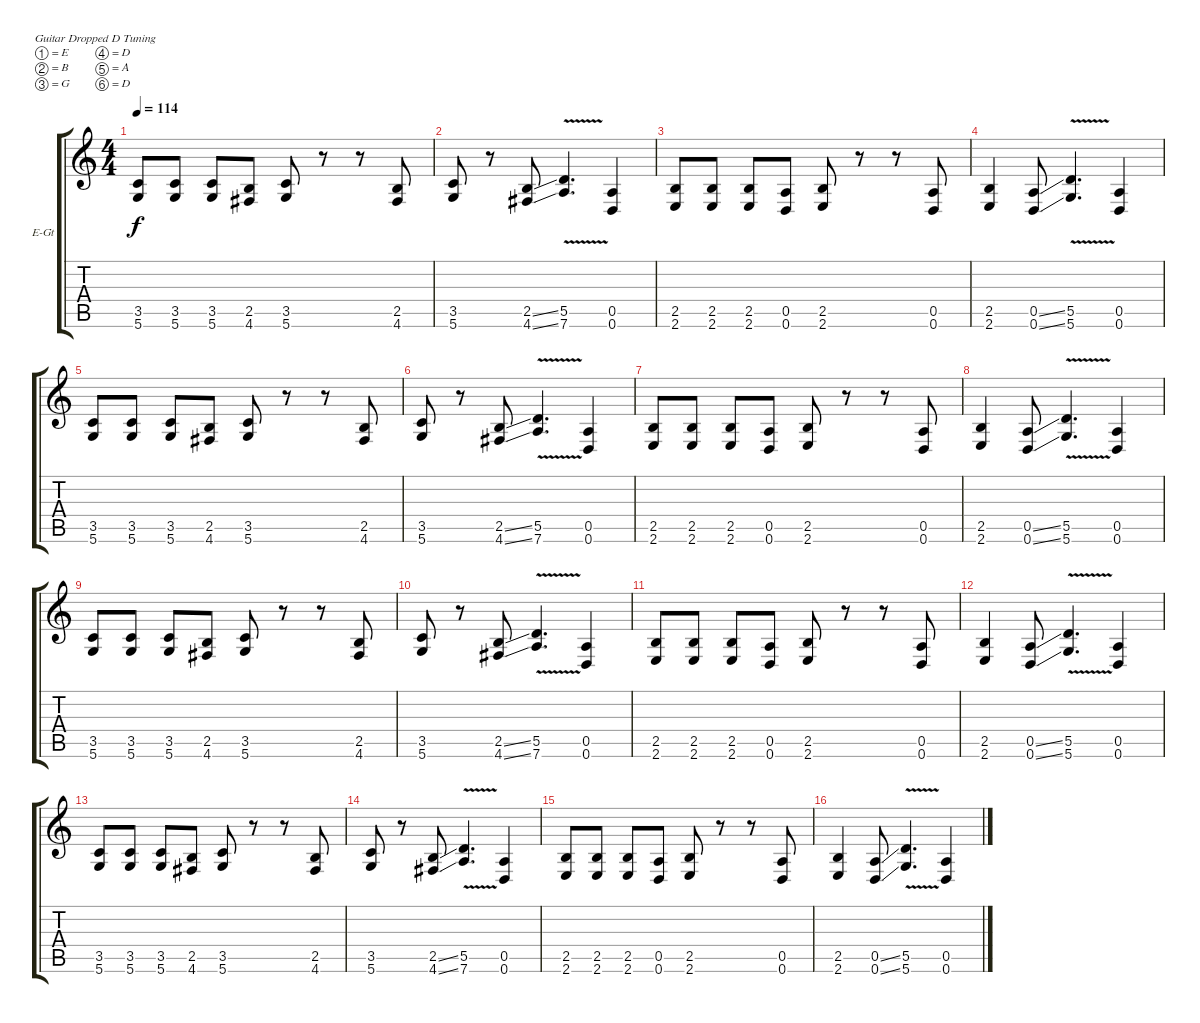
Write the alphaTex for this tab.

\defaultSystemsLayout 4
\bracketExtendMode groupsimilarinstruments
\firstSystemTrackNameOrientation horizontal
\otherSystemsTrackNameOrientation horizontal
\track ("Electric Guitar" "E-Gt") {instrument overdrivenguitar}
\staff {score tabs}
\tuning (E4 B3 G3 D3 A2 D2)
\ts (4 4)
\tempo 114
\clef g2
\ks c
(3.5 5.6).8{dy f} (5.6 3.5).8 (5.6 3.5).8 (4.6 2.5).8 (5.6 3.5).8 r.8 r.8 (2.5 4.6).8 |
(3.5 5.6).8 r.8 (4.6{ss} 2.5{ss}).8 (5.5{v} 7.6{v}).4{d} (0.6 0.5).4 |
(2.6 2.5).8 (2.5 2.6).8 (2.5 2.6).8 (0.6 0.5).8 (2.5 2.6).8 r.8 r.8 (0.5 0.6).8 |
(2.5 2.6).4 (0.6{ss} 0.5{ss}).8 (5.5{v} 5.6{v}).4{d} (0.5 0.6).4 |
(3.5 5.6).8 (5.6 3.5).8 (5.6 3.5).8 (4.6 2.5).8 (5.6 3.5).8 r.8 r.8 (2.5 4.6).8 |
(3.5 5.6).8 r.8 (4.6{ss} 2.5{ss}).8 (5.5{v} 7.6{v}).4{d} (0.6 0.5).4 |
(2.6 2.5).8 (2.5 2.6).8 (2.5 2.6).8 (0.6 0.5).8 (2.5 2.6).8 r.8 r.8 (0.5 0.6).8 |
(2.5 2.6).4 (0.6{ss} 0.5{ss}).8 (5.5{v} 5.6{v}).4{d} (0.5 0.6).4 |
(3.5 5.6).8 (5.6 3.5).8 (5.6 3.5).8 (4.6 2.5).8 (5.6 3.5).8 r.8 r.8 (2.5 4.6).8 |
(3.5 5.6).8 r.8 (4.6{ss} 2.5{ss}).8 (5.5{v} 7.6{v}).4{d} (0.6 0.5).4 |
(2.6 2.5).8 (2.5 2.6).8 (2.5 2.6).8 (0.6 0.5).8 (2.5 2.6).8 r.8 r.8 (0.5 0.6).8 |
(2.5 2.6).4 (0.6{ss} 0.5{ss}).8 (5.5{v} 5.6{v}).4{d} (0.5 0.6).4 |
(3.5 5.6).8 (5.6 3.5).8 (5.6 3.5).8 (4.6 2.5).8 (5.6 3.5).8 r.8 r.8 (2.5 4.6).8 |
(3.5 5.6).8 r.8 (4.6{ss} 2.5{ss}).8 (5.5{v} 7.6{v}).4{d} (0.6 0.5).4 |
(2.6 2.5).8 (2.5 2.6).8 (2.5 2.6).8 (0.6 0.5).8 (2.5 2.6).8 r.8 r.8 (0.5 0.6).8 |
(2.5 2.6).4 (0.6{ss} 0.5{ss}).8 (5.5{v} 5.6{v}).4{d} (0.5 0.6).4
